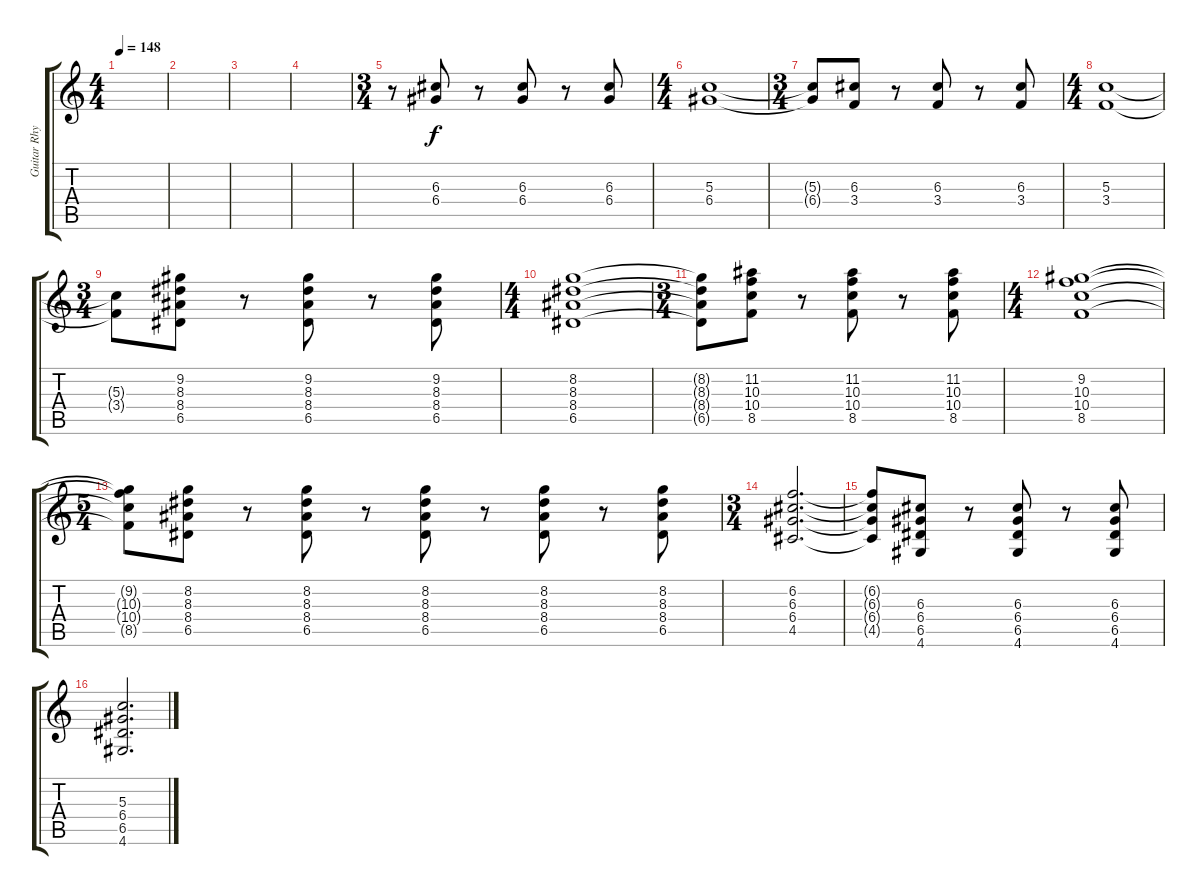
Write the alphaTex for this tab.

\track ("Guitar Rhythm 1" "Guitar Rhy") {instrument overdrivenguitar}
\staff {score tabs}
\tuning (E4 B3 G3 D3 A2 E2) {hide}
\ts (4 4)
\tempo 148
\clef g2
\ks c
|
|
|
|
\ts (3 4)
r.8 (6.3 6.4).8 r.8 (6.3 6.4).8 r.8 (6.3 6.4).8 |
\ts (4 4)
(5.3 6.4).1 |
\ts (3 4)
(5.3{t} 6.4{t}).8 (6.3 3.4).8 r.8 (6.3 3.4).8 r.8 (6.3 3.4).8 |
\ts (4 4)
(5.3 3.4).1 |
\ts (3 4)
(5.3{t} 3.4{t}).8 (9.2 8.3 8.4 6.5).8 r.8 (9.2 8.3 8.4 6.5).8 r.8 (9.2 8.3 8.4 6.5).8 |
\ts (4 4)
(8.2 8.3 8.4 6.5).1 |
\ts (3 4)
(8.2{t} 8.3{t} 8.4{t} 6.5{t}).8 (11.2 10.3 10.4 8.5).8 r.8 (11.2 10.3 10.4 8.5).8 r.8 (11.2 10.3 10.4 8.5).8 |
\ts (4 4)
(9.2 10.3 10.4 8.5).1 |
\ts (5 4)
(9.2{t} 10.3{t} 10.4{t} 8.5{t}).8 (8.2 8.3 8.4 6.5).8 r.8 (8.2 8.3 8.4 6.5).8 r.8 (8.2 8.3 8.4 6.5).8 r.8 (8.2 8.3 8.4 6.5).8 r.8 (8.2 8.3 8.4 6.5).8 |
\ts (3 4)
(6.2 6.3 6.4 4.5).2{d} |
(6.2{t} 6.3{t} 6.4{t} 4.5{t}).8 (6.3 6.4 6.5 4.6).8 r.8 (6.3 6.4 6.5 4.6).8 r.8 (6.3 6.4 6.5 4.6).8 |
(5.3 6.4 6.5 4.6).2{d}
